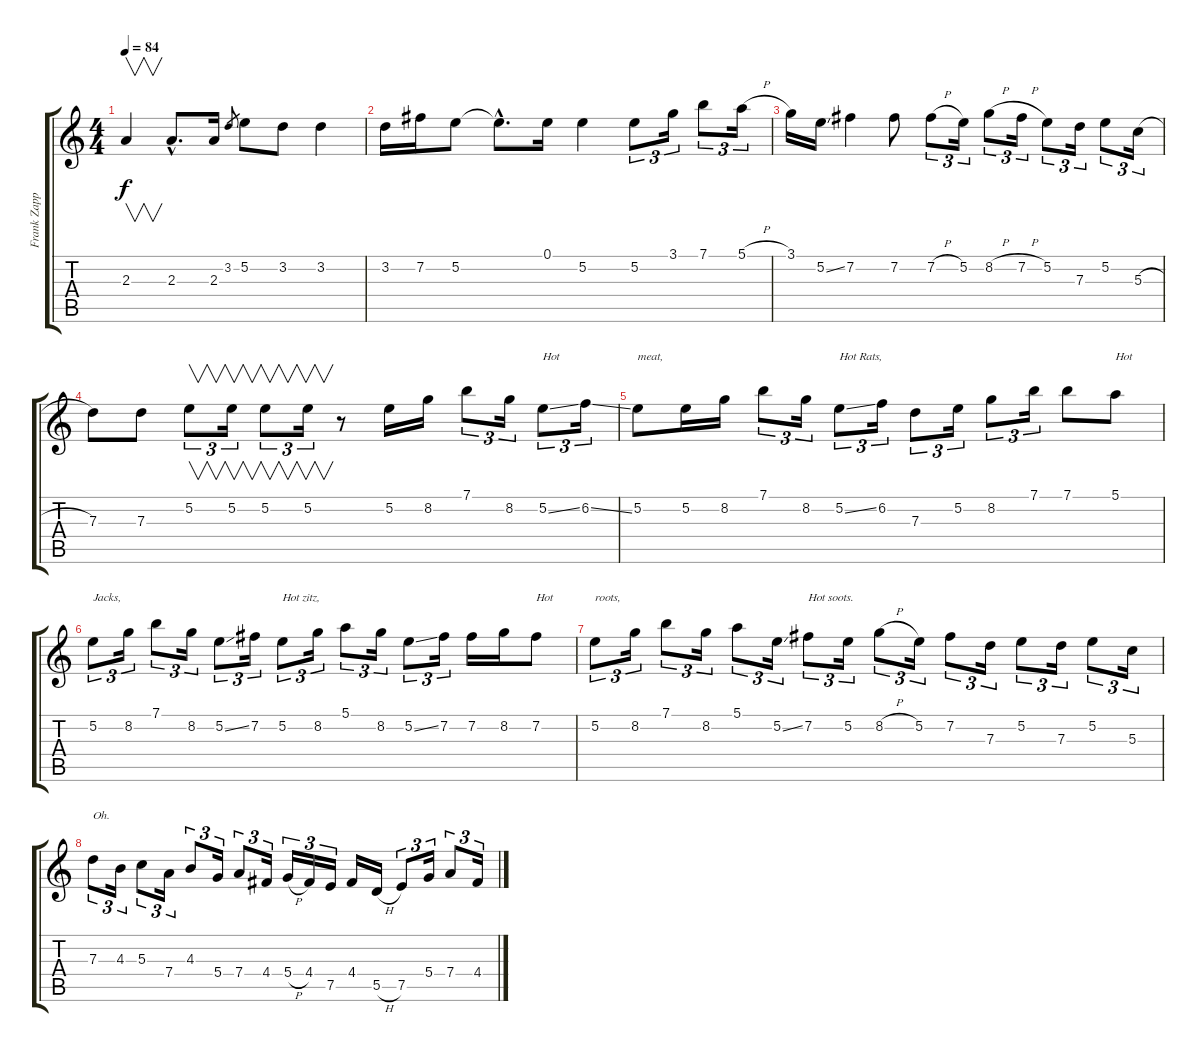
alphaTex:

\track ("Frank Zappa - Guitar" "Frank Zapp") {instrument distortionguitar}
\staff {score tabs}
\tuning (E4 B3 G3 D3 A2 E2) {hide}
\ts (4 4)
\tempo 84
\clef g2
\ks c
2.3.4{v dy f} 2.3{hac}.8{d} 2.3.16 3.2.8{gr} 5.2.8 3.2.8 3.2.4 |
3.2.16 7.2.16 5.2.8 5.2{hac t}.8{d} 0.1.16 5.2.4 5.2.8{tu (3 2)} 3.1.16{tu (3 2)} 7.1.8{tu (3 2)} 5.1{h}.16{tu (3 2)} |
3.1.16 5.2{ss}.16 7.2.4 7.2.8 7.2{h}.8{tu (3 2)} 5.2.16{tu (3 2)} 8.2{h}.8{tu (3 2)} 7.2{h}.16{tu (3 2)} 5.2.8{tu (3 2)} 7.3.16{tu (3 2)} 5.2.8{tu (3 2)} 5.3{h}.16{tu (3 2)} |
7.3.8 7.3.8 5.2.8{v tu (3 2)} 5.2.16{v tu (3 2)} 5.2.8{v tu (3 2)} 5.2.16{v tu (3 2)} r.8 5.2.16 8.2.16 7.1.8{tu (3 2)} 8.2.16{tu (3 2)} 5.2{ss}.8{tu (3 2) txt "Hot"} 6.2{ss}.16{tu (3 2)} |
5.2.8{txt "meat,"} 5.2.16 8.2.16 7.1.8{tu (3 2)} 8.2.16{tu (3 2)} 5.2{ss}.8{tu (3 2) txt "Hot Rats,"} 6.2.16{tu (3 2)} 7.3.8{tu (3 2)} 5.2.16{tu (3 2)} 8.2.8{tu (3 2)} 7.1.16{tu (3 2)} 7.1.8 5.1.8{txt "Hot"} |
5.2.8{tu (3 2) txt "Jacks,"} 8.2.16{tu (3 2)} 7.1.8{tu (3 2)} 8.2.16{tu (3 2)} 5.2{ss}.8{tu (3 2)} 7.2.16{tu (3 2)} 5.2.8{tu (3 2) txt "Hot zitz,"} 8.2.16{tu (3 2)} 5.1.8{tu (3 2)} 8.2.16{tu (3 2)} 5.2{ss}.8{tu (3 2)} 7.2.16{tu (3 2)} 7.2.16 8.2.16 7.2.8{txt "Hot"} |
5.2.8{tu (3 2) txt "roots,"} 8.2.16{tu (3 2)} 7.1.8{tu (3 2)} 8.2.16{tu (3 2)} 5.1.8{tu (3 2)} 5.2{ss}.16{tu (3 2)} 7.2.8{tu (3 2) txt "Hot soots."} 5.2.16{tu (3 2)} 8.2{h}.8{tu (3 2)} 5.2.16{tu (3 2)} 7.2.8{tu (3 2)} 7.3.16{tu (3 2)} 5.2.8{tu (3 2)} 7.3.16{tu (3 2)} 5.2.8{tu (3 2)} 5.3.16{tu (3 2)} |
7.3.8{tu (3 2) txt "Oh."} 4.3.16{tu (3 2)} 5.3.8{tu (3 2)} 7.4.16{tu (3 2)} 4.3.8{tu (3 2)} 5.4.16{tu (3 2)} 7.4.8{tu (3 2)} 4.4.16{tu (3 2)} 5.4{h}.16{tu (3 2)} 4.4.16{tu (3 2)} 7.5.16{tu (3 2)} 4.4.16 5.5{h}.16 7.5.8{tu (3 2)} 5.4.16{tu (3 2)} 7.4.8{tu (3 2)} 4.4.16{tu (3 2)}
